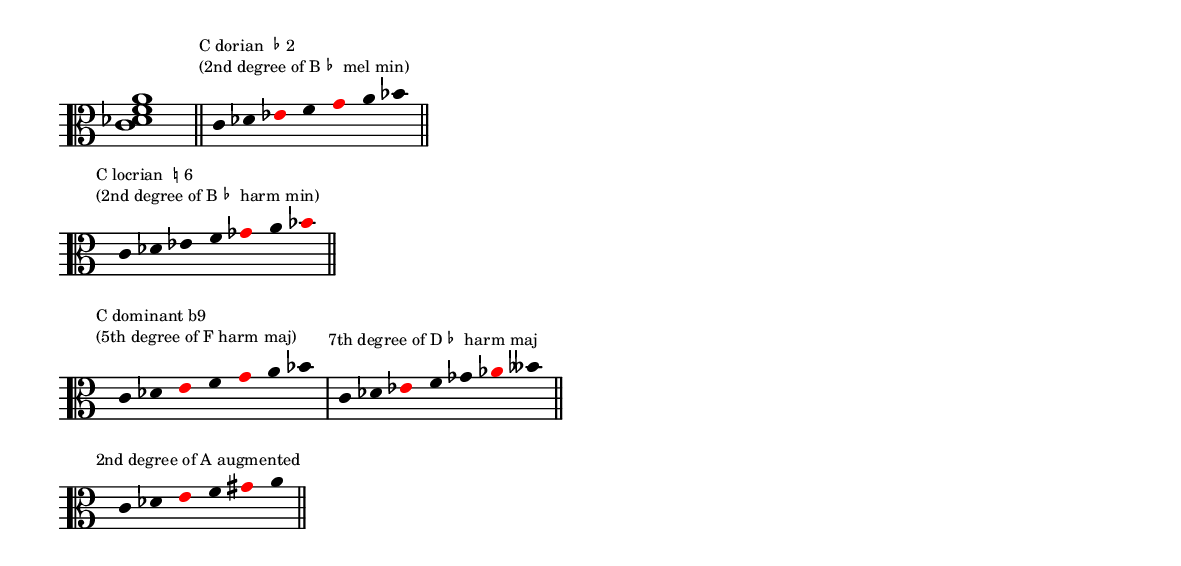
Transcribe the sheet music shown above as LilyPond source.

\version "2.16.0"
\include "english.ly"

\paper {
  % annotate-spacing = ##t
  indent = #0
  paper-width = 20\cm
  paper-height = 50\cm
  ragged-right = ##t
  ragged-last = ##t
  system-system-spacing =
    #'((basic-distance . 9)
       (padding . 2)
       (minimum-distance . 4))
}

emphasisColor = #(x11-color 'ForestGreen)
emphasisColor = #red

emphasise = \once {
  \override NoteHead #'color = \emphasisColor
  \override Stem     #'color = \emphasisColor

  % Would need to stop/restart staff for this to work; see
  % example of how to do that here:
  % http://lsr.dsi.unimi.it/LSR/Item?id=700 
  \override Staff.LedgerLineSpanner #'color = \emphasisColor
}

\header {
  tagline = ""
}

\layout {
  \context {
    \Staff
    \remove "Time_signature_engraver"
  }
  \context {
    \Voice

    % This can cause overlapping notes in the chord, so instead make
    % stems transparent after chord.
    %\remove "Stem_engraver"
  }
}

\score {
  \new Score \with {
    % This increases horizontal spacing between notes, but is not needed
    % with \markLengthOn
    %\override SpacingSpanner #'base-shortest-duration = #(ly:make-moment 1/8)

    % By default RehearsalMarks align to barlines, I think.
    %\override RehearsalMark #'break-align-symbols = #'(key-signature)
    \override RehearsalMark #'self-alignment-X = #LEFT

    \remove "System_start_delimiter_engraver"
    \remove "Bar_number_engraver"
  }
  {
    \new Staff {
      \clef alto

      % requires 2.17 :-/
      %\markLengthOn

      \mark \markup { \teeny { "" } }
      <df' f' a' c'>1
      \bar "||" |

      \override Stem #'transparent = ##t

      \small

      \time 7/4
      % scale type: mel min
      \mark \markup {
        \left-align
        \teeny {
            \override #'(baseline-skip . 2)
            \column {
              \line { "C dorian "\raise #0.5 \fontsize #-3 \flat "2" }
              \line { "(2nd degree of B"\raise #0.5 \fontsize #-3 \flat " mel min)" }
            }
        }
      }
      c'4 df' \emphasise ef' f' \emphasise g' a' bf' |

      \time 7/4
      % scale type: harm min
      % scale type changing from mel min to harm min
      \bar "||"
      \break
      \mark \markup {
        \left-align
        \teeny {
            \override #'(baseline-skip . 2)
            \column {
              \line { "C locrian "\raise #0.5 \fontsize #-3 \natural "6" }
              \line { "(2nd degree of B"\raise #0.5 \fontsize #-3 \flat " harm min)" }
            }
        }
      }
      c'4 df' ef' f' \emphasise gf' a' \emphasise bf' |

      \time 7/4
      % scale type: harm maj
      % scale type changing from harm min to harm maj
      \bar "||"
      \break
      \mark \markup {
        \left-align
        \teeny {
            \override #'(baseline-skip . 2)
            \column {
              \line { "C dominant b9" }
              \line { "(5th degree of F harm maj)" }
            }
        }
      }
      c'4 df' \emphasise e' f' \emphasise g' a' bf' |

      \time 7/4
      % scale type: harm maj
      \mark \markup {
        \left-align
        \teeny {
            "7th degree of D"\raise #0.5 \fontsize #-3 \flat " harm maj"
        }
      }
      c'4 df' \emphasise ef' f' gf' \emphasise af' bff' |

      \time 6/4
      % scale type: augmented
      % scale type changing from harm maj to augmented
      \bar "||"
      \break
      \mark \markup {
        \left-align
        \teeny {
            "2nd degree of A augmented"
        }
      }
      c'4 df' \emphasise e' f' \emphasise gs' a' |
      \bar "||"
    }
  }
}
